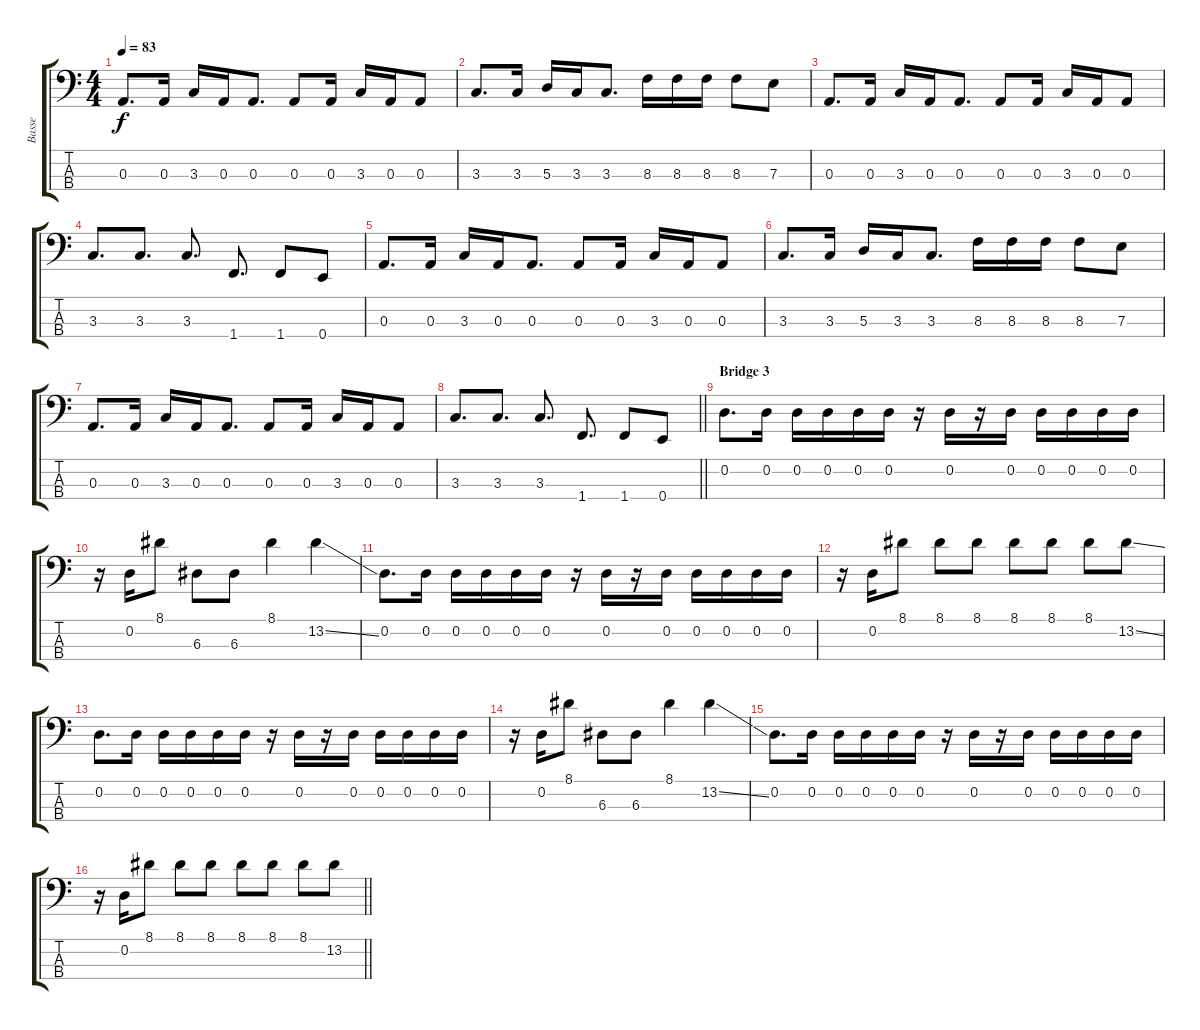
\track ("Basse" "Basse") {instrument electricbassfinger}
\staff {score tabs}
\tuning (G2 D2 A1 E1) {hide}
\ts (4 4)
\tempo 83
\clef f4
\ks c
0.3.8{d dy f} 0.3.16 3.3.16 0.3.16 0.3.8{d} 0.3.8 0.3.16 3.3.16 0.3.16 0.3.8 |
3.3.8{d} 3.3.16 5.3.16 3.3.16 3.3.8{d} 8.3.16 8.3.16 8.3.16 8.3.8 7.3.8 |
0.3.8{d} 0.3.16 3.3.16 0.3.16 0.3.8{d} 0.3.8 0.3.16 3.3.16 0.3.16 0.3.8 |
3.3.8{d} 3.3.8{d} 3.3.8{d} 1.4.8{d} 1.4.8 0.4.8 |
0.3.8{d} 0.3.16 3.3.16 0.3.16 0.3.8{d} 0.3.8 0.3.16 3.3.16 0.3.16 0.3.8 |
3.3.8{d} 3.3.16 5.3.16 3.3.16 3.3.8{d} 8.3.16 8.3.16 8.3.16 8.3.8 7.3.8 |
0.3.8{d} 0.3.16 3.3.16 0.3.16 0.3.8{d} 0.3.8 0.3.16 3.3.16 0.3.16 0.3.8 |
\barLineRight lightlight
3.3.8{d} 3.3.8{d} 3.3.8{d} 1.4.8{d} 1.4.8 0.4.8 |
\section ("" "Bridge 3")
0.2.8{d} 0.2.16 0.2.16 0.2.16 0.2.16 0.2.16 r.16 0.2.16 r.16 0.2.16 0.2.16 0.2.16 0.2.16 0.2.16 |
r.16 0.2.16 8.1.8 6.3.8 6.3.8 8.1.4 13.2{ss}.4 |
0.2.8{d} 0.2.16 0.2.16 0.2.16 0.2.16 0.2.16 r.16 0.2.16 r.16 0.2.16 0.2.16 0.2.16 0.2.16 0.2.16 |
r.16 0.2.16 8.1.8 8.1.8 8.1.8 8.1.8 8.1.8 8.1.8 13.2{ss}.8 |
0.2.8{d} 0.2.16 0.2.16 0.2.16 0.2.16 0.2.16 r.16 0.2.16 r.16 0.2.16 0.2.16 0.2.16 0.2.16 0.2.16 |
r.16 0.2.16 8.1.8 6.3.8 6.3.8 8.1.4 13.2{ss}.4 |
0.2.8{d} 0.2.16 0.2.16 0.2.16 0.2.16 0.2.16 r.16 0.2.16 r.16 0.2.16 0.2.16 0.2.16 0.2.16 0.2.16 |
\barLineRight lightlight
r.16 0.2.16 8.1.8 8.1.8 8.1.8 8.1.8 8.1.8 8.1.8 13.2{ss}.8
